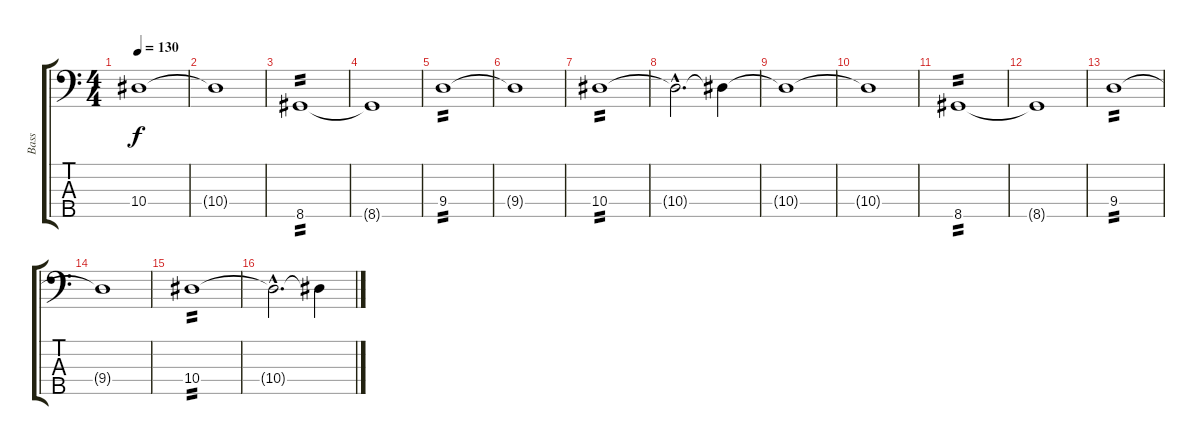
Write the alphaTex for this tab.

\track ("Bass" "Bass") {instrument electricbasspick}
\staff {score tabs}
\tuning (Ab2 Eb2 Bb1 F1 C1) {hide}
\ts (4 4)
\tempo 130
\clef f4
\ks c
10.4{t}.1{dy f} |
10.4{t}.1 |
8.5.1{tp 2} |
8.5{t}.1 |
9.4.1{tp 2} |
9.4{t}.1 |
10.4.1{tp 2} |
10.4{hac t}.2{d} 10.4{t}.4 |
10.4{t}.1 |
10.4{t}.1 |
8.5.1{tp 2} |
8.5{t}.1 |
9.4.1{tp 2} |
9.4{t}.1 |
10.4.1{tp 2} |
10.4{hac t}.2{d} 10.4{t}.4
